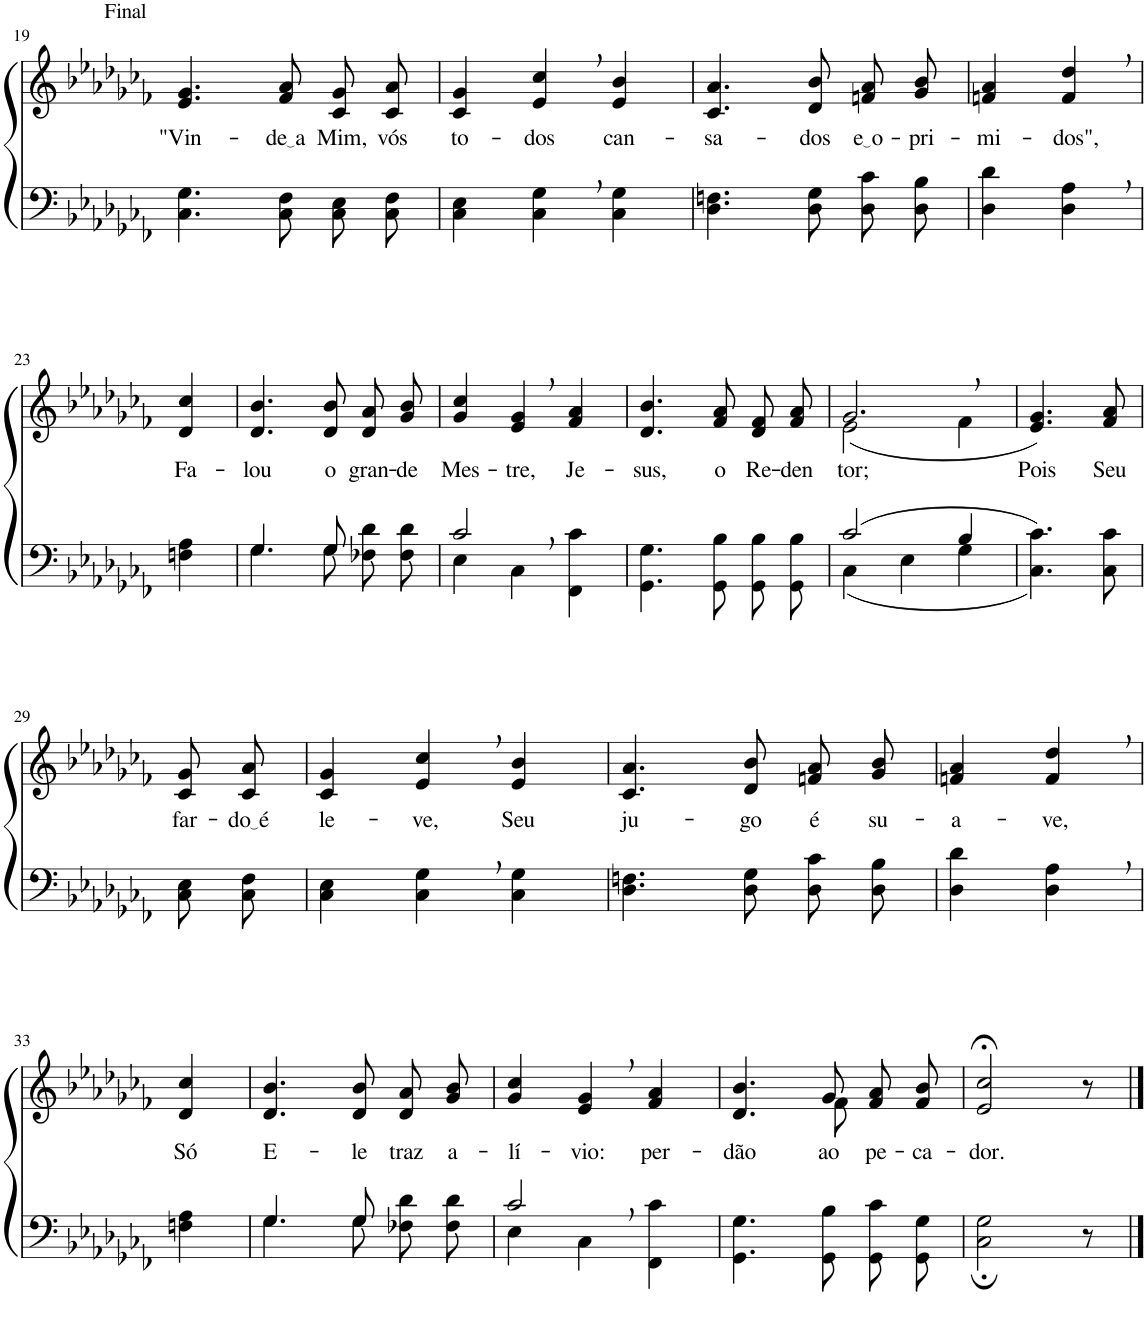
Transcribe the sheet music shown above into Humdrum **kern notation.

**kern	**kern	**text
*part2	*part1	*part1
*staff2	*staff1	*staff1
*I"Parte III e IV	*I"Parte I e II	*
!!LO:PB:g=z
*clefF4	*clefG2	*
*Trd-1c-2	*Trd-1c-2	*
*k[b-e-a-d-g-c-f-]	*k[b-e-a-d-g-c-f-]	*
*M3/4	*M3/4	*
=19	=19	=19
!	!LO:TX:a:t=Final	!
!	!	!LO:LY:b
4.C-\ 4.G-\	4.e-/ 4.g-/	"Vin-
!	!	!LO:LY:b
8C-\ 8F-\	8f-/ 8a-/	de a
!	!	!LO:LY:b
8C-\ 8E-\L	8c-/ 8g-/L	-Mim,
!	!	!LO:LY:b
8C-\ 8F-\J	8c-/ 8a-/J	vós
=20	=20	=20
!	!	!LO:LY:b
4C-\ 4E-\	4c-/ 4g-/	to-
!	!	!LO:LY:b
4C-\, 4G-\,	4e-/, 4cc-/,	-dos
!	!	!LO:LY:b
4C-\ 4G-\	4e-/ 4b-/	can-
=21	=21	=21
!	!	!LO:LY:b
4.D-\ 4.Fn\	4.c-/ 4.a-/	-sa-
!	!	!LO:LY:b
8D-\ 8G-\	8d-/ 8b-/	-dos
!	!	!LO:LY:b
8D-\ 8c-\L	8fn/ 8a-/L	e o
!	!	!LO:LY:b
8D-\ 8B-\J	8g-/ 8b-/J	-pri-
=22	=22	=22
!	!	!LO:LY:b
4D-\ 4d-\	4fn/ 4a-/	-mi-
!	!	!LO:LY:b
4D-\, 4A-\,	4f/, 4dd-/,	-dos",
!!LO:LB:g=z
=23	=23	=23
!	!	!LO:LY:b
4Fn\ 4A-\	4d-/ 4cc-/	Fa-
=24	=24	=24
*^	*	*
!	!	!	!LO:LY:b
4.G-\	4.G-/	4.d-/ 4.b-/	-lou
!	!	!	!LO:LY:b
8G-\	8G-/	8d-/ 8b-/	o
!	!	!	!LO:LY:b
8F-X\ 8d-\L	4ryy	8d-/ 8a-/L	gran-
!	!	!	!LO:LY:b
8F-\ 8d-\J	.	8g-/ 8b-/J	-de
=25	=25	=25	=25
!	!	!	!LO:LY:b
2c-,/	4E-\	4g-/ 4cc-/	Mes-
!	!	!	!LO:LY:b
.	4C-\	4e-/, 4g-/,	-tre,
!	!	!	!LO:LY:b
4ryy	4FF-\ 4c-\	4f-/ 4a-/	Je-
=26	=26	=26	=26
!	!	!	!LO:LY:b
*v	*v	*	*
4.GG-\ 4.G-\	4.d-/ 4.b-/	-sus,
!	!	!LO:LY:b
8GG-\ 8B-\	8f-/ 8a-/	o
!	!	!LO:LY:b
8GG-\ 8B-\L	8d-/ 8f-/L	Re-
!	!	!LO:LY:b
8GG-\ 8B-\J	8f-/ 8a-/J	-den-
=27	=27	=27
*^	*^	*
!	!	!	!	!LO:LY:b
(2c-/	(4C-\	2.g-,/	(2e-\	-tor;
.	4E-\	.	.	.
4B-/	4G-\	.	4f-\	.
=28	=28	=28	=28	=28
!	!	!	!	!LO:LY:b
*v	*v	*	*	*
*	*v	*v	*
4.C-\ 4.c-\))	4.e-/ 4.g-/)	-Pois
!	!	!LO:LY:b
8C-\ 8c-\	8f-/ 8a-/	Seu
!!LO:LB:g=z
=29	=29	=29
!	!	!LO:LY:b
8C-\ 8E-\L	8c-/ 8g-/L	far-
!	!	!LO:LY:b
8C-\ 8F-\J	8c-/ 8a-/J	do é
=30	=30	=30
!	!	!LO:LY:b
4C-\ 4E-\	4c-/ 4g-/	le-
!	!	!LO:LY:b
4C-\, 4G-\,	4e-/, 4cc-/,	-ve,
!	!	!LO:LY:b
4C-\ 4G-\	4e-/ 4b-/	Seu
=31	=31	=31
!	!	!LO:LY:b
4.D-\ 4.Fn\	4.c-/ 4.a-/	ju-
!	!	!LO:LY:b
8D-\ 8G-\	8d-/ 8b-/	-go
!	!	!LO:LY:b
8D-\ 8c-\L	8fn/ 8a-/L	é
!	!	!LO:LY:b
8D-\ 8B-\J	8g-/ 8b-/J	su-
=32	=32	=32
!	!	!LO:LY:b
4D-\ 4d-\	4fn/ 4a-/	-a-
!	!	!LO:LY:b
4D-\, 4A-\,	4f/, 4dd-/,	-ve,
!!LO:LB:g=z
=33	=33	=33
!	!	!LO:LY:b
4Fn\ 4A-\	4d-/ 4cc-/	Só
=34	=34	=34
*^	*	*
!	!	!	!LO:LY:b
4.G-\	4.G-/	4.d-/ 4.b-/	E-
!	!	!	!LO:LY:b
8G-\	8G-/	8d-/ 8b-/	-le
!	!	!	!LO:LY:b
8F-X\ 8d-\L	4ryy	8d-/ 8a-/L	traz
!	!	!	!LO:LY:b
8F-\ 8d-\J	.	8g-/ 8b-/J	a-
=35	=35	=35	=35
!	!	!	!LO:LY:b
2c-,/	4E-\	4g-/ 4cc-/	-lí-
!	!	!	!LO:LY:b
.	4C-\	4e-/, 4g-/,	-vio:
!	!	!	!LO:LY:b
4ryy	4FF-\ 4c-\	4f-/ 4a-/	per-
=36	=36	=36	=36
!	!	!	!LO:LY:b
*v	*v	*^	*
4.GG-\ 4.G-\	4.d-/ 4.b-/	4.ryy	-dão
!	!	!	!LO:LY:b
8GG-\ 8B-\	8g-/	8f-\	ao
!	!	!	!LO:LY:b
8GG-/ 8c-/L	8f-/ 8a-/L	4ryy	pe-
!	!	!	!LO:LY:b
8GG-/ 8G-/J	8f-/ 8b-/J	.	-ca-
*	*v	*v	*
=37	=37	=37
!	!	!LO:LY:b
2C-\; 2G-\;	2e-/;< 2cc-/;<	-dor.
8r	8r	.
==	==	==
*-	*-	*-
